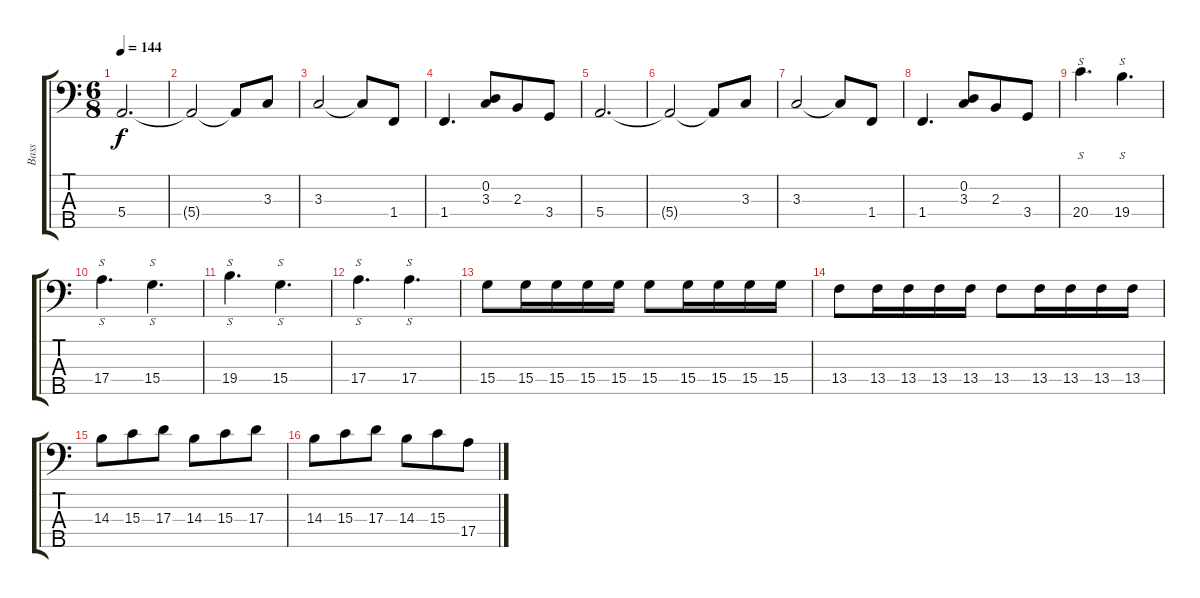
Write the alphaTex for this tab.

\track ("Bass" "Bass") {instrument distortionguitar}
\staff {score tabs}
\tuning (G2 D2 A1 E1 B0) {hide}
\ts (6 8)
\tempo 144
\clef f4
\ks c
5.4.2{d dy f} |
5.4{t}.2 5.4{t}.8 3.3.8 |
3.3.2 3.3{t}.8 1.4.8 |
1.4.4{d} (0.2 3.3).8 2.3.8 3.4.8 |
5.4.2{d} |
5.4{t}.2 5.4{t}.8 3.3.8 |
3.3.2 3.3{t}.8 1.4.8 |
1.4.4{d} (0.2 3.3).8 2.3.8 3.4.8 |
20.4.4{s d} 19.4.4{s d} |
17.4.4{s d} 15.4.4{s d} |
19.4.4{s d} 15.4.4{s d} |
17.4.4{s d} 17.4.4{s d} |
15.4.8 15.4.16 15.4.16 15.4.16 15.4.16 15.4.8 15.4.16 15.4.16 15.4.16 15.4.16 |
13.4.8 13.4.16 13.4.16 13.4.16 13.4.16 13.4.8 13.4.16 13.4.16 13.4.16 13.4.16 |
14.3.8 15.3.8 17.3.8 14.3.8 15.3.8 17.3.8 |
14.3.8 15.3.8 17.3.8 14.3.8 15.3.8 17.4.8
